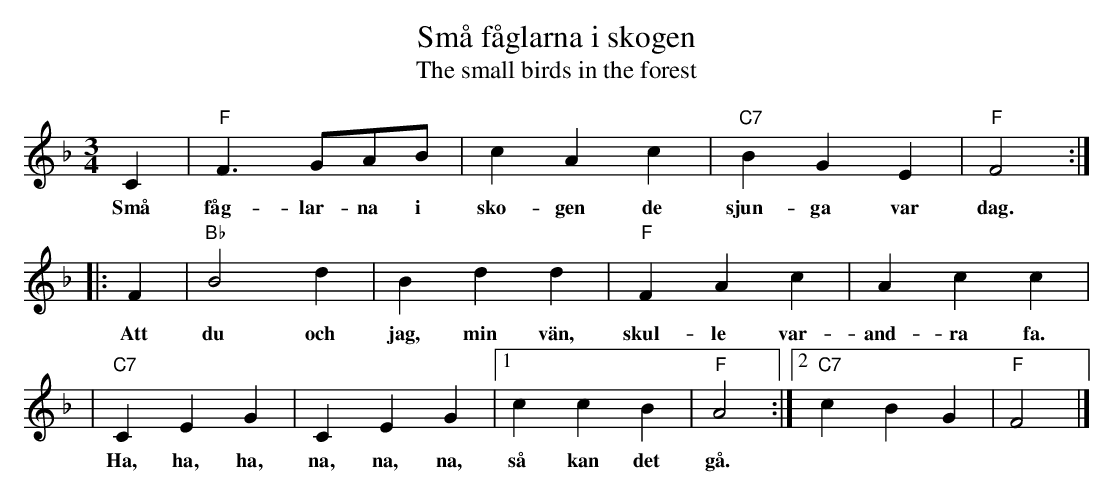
X:1
T: Sm\aa f\aaglarna i skogen
T: The small birds in the forest
M: 3/4
L: 1/8
K: F
C2 | "F"F3 GAB | c2 A2 c2 | "C7"B2 G2 E2 | "F"F4 :|
w: Sm\aa f\aag-lar-na i sko-gen de sjun-ga var dag.
|: F2 | "Bb"B4 d2 | B2 d2 d2 | "F"F2 A2 c2 | A2 c2 c2 |
w: Att du och jag, min v\"an, skul-le var-and-ra fa.
| "C7"C2 E2 G2 | C2 E2 G2 |1 c2 c2 B2 | "F"A4 :|2 "C7"c2 B2 G2 | "F"F4 |]
w: Ha, ha, ha, na, na, na, s\aa kan det g\aa.
